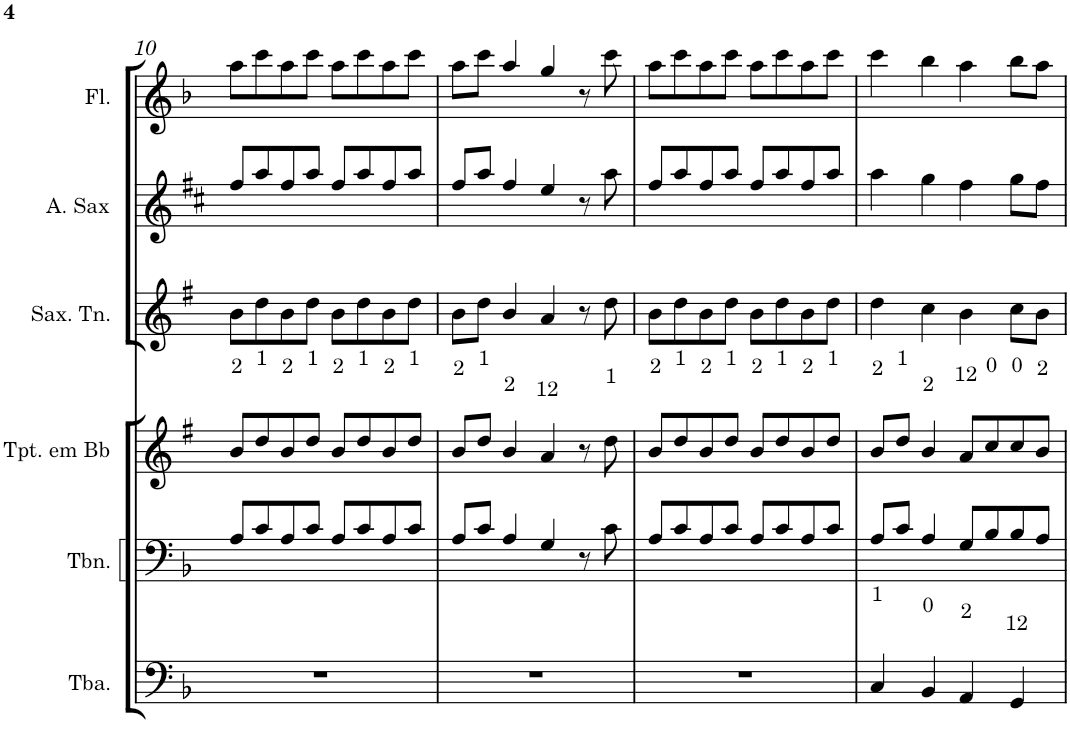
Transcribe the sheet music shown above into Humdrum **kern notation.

**kern	**kern	**kern	**kern	**kern	**kern
*part6	*part5	*part4	*part3	*part2	*part1
*staff6	*staff5	*staff4	*staff3	*staff2	*staff1
*I"Tuba	*I"Trombone	*I"Trompete em Bb	*I"Saxofone Tenor	*I"Saxofone Alto	*I"Flauta Transversal
*I'Tba.	*I'Tbn.	*I'Tpt. em Bb	*I'Sax. Tn.	*	*I'Fl.
!!LO:PB:g=z
*clefF4	*clefF4	*clefG2	*clefG2	*clefG2	*clefG2
*	*	*Trd1c2	*Trd8c14	*Trd5c9	*
*k[b-]	*k[b-]	*k[f#]	*k[f#]	*k[f#c#]	*k[b-]
*M4/4	*M4/4	*M4/4	*M4/4	*M4/4	*M4/4
=10	=10	=10	=10	=10	=10
1r	8A/L	8b/L	8b\L	8ff#/L	8aa\L
.	8c/	8dd/	8dd\	8aa/	8ccc\
.	8A/	8b/	8b\	8ff#/	8aa\
.	8c/J	8dd/J	8dd\J	8aa/J	8ccc\J
.	8A/L	8b/L	8b\L	8ff#/L	8aa\L
.	8c/	8dd/	8dd\	8aa/	8ccc\
.	8A/	8b/	8b\	8ff#/	8aa\
.	8c/J	8dd/J	8dd\J	8aa/J	8ccc\J
=11	=11	=11	=11	=11	=11
1r	8A/L	8b/L	8b\L	8ff#/L	8aa\L
.	8c/J	8dd/J	8dd\J	8aa/J	8ccc\J
.	4A/	4b/	4b/	4ff#/	4aa/
.	4G/	4a/	4a/	4ee/	4gg/
.	8r	8r	8r	8r	8r
.	8c\	8dd\	8dd\	8aa\	8ccc\
=12	=12	=12	=12	=12	=12
1r	8A/L	8b/L	8b\L	8ff#/L	8aa\L
.	8c/	8dd/	8dd\	8aa/	8ccc\
.	8A/	8b/	8b\	8ff#/	8aa\
.	8c/J	8dd/J	8dd\J	8aa/J	8ccc\J
.	8A/L	8b/L	8b\L	8ff#/L	8aa\L
.	8c/	8dd/	8dd\	8aa/	8ccc\
.	8A/	8b/	8b\	8ff#/	8aa\
.	8c/J	8dd/J	8dd\J	8aa/J	8ccc\J
=13	=13	=13	=13	=13	=13
4C/	8A/L	8b/L	4dd\	4aa\	4ccc\
.	8c/J	8dd/J	.	.	.
4BB-/	4A/	4b/	4cc\	4gg\	4bb-\
4AA/	8G/L	8a/L	4b\	4ff#\	4aa\
.	8B-/	8cc/	.	.	.
4GG/	8B-/	8cc/	8cc\L	8gg\L	8bb-\L
.	8A/J	8b/J	8b\J	8ff#\J	8aa\J
=	=	=	=	=	=
*-	*-	*-	*-	*-	*-
